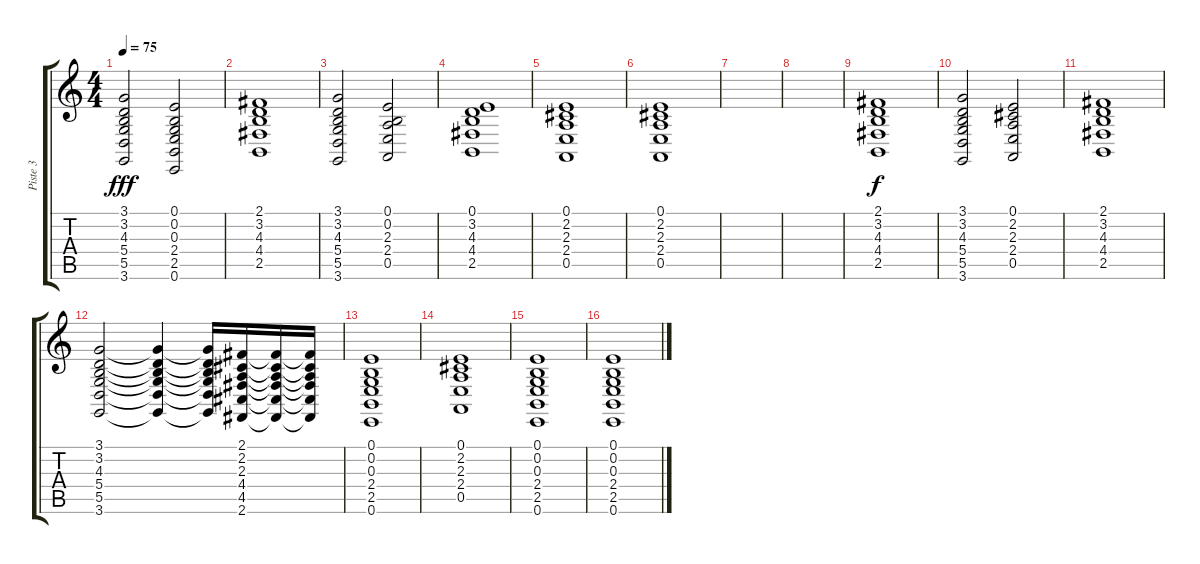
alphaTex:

\track ("Piste 3" "Piste 3") {instrument drawbarorgan}
\staff {score tabs}
\tuning (E4 B3 G3 D3 A2 E2) {hide}
\ts (4 4)
\tempo 75
\clef g2
\ks c
(3.1 3.2 4.3 5.4 5.5 3.6).2{dy fff} (0.1 0.2 0.3 2.4 2.5 0.6).2 |
(2.1 3.2 4.3 4.4 2.5).1 |
(3.1 3.2 4.3 5.4 5.5 3.6).2 (0.1 0.2 2.3 2.4 0.5).2 |
(0.1 3.2 4.3 4.4 2.5).1 |
(0.1 2.2 2.3 2.4 0.5).1 |
(0.1 2.2 2.3 2.4 0.5).1 |
|
|
(2.1 3.2 4.3 4.4 2.5).1{dy f} |
(3.1 3.2 4.3 5.4 5.5 3.6).2 (0.1 2.2 2.3 2.4 0.5).2 |
(2.1 3.2 4.3 4.4 2.5).1 |
(3.1 3.2 4.3 5.4 5.5 3.6).2 (3.1{t} 3.2{t} 4.3{t} 5.4{t} 5.5{t} 3.6{t}).4 (3.1{t} 3.2{t} 4.3{t} 5.4{t} 5.5{t} 3.6{t}).16 (2.1 2.2 2.3 4.4 4.5 2.6).16 (2.1{t} 2.2{t} 2.3{t} 4.4{t} 4.5{t} 2.6{t}).16 (2.1{t} 2.2{t} 2.3{t} 4.4{t} 4.5{t} 2.6{t}).16 |
(0.1 0.2 0.3 2.4 2.5 0.6).1 |
(0.1 2.2 2.3 2.4 0.5).1 |
(0.1 0.2 0.3 2.4 2.5 0.6).1 |
(0.1 0.2 0.3 2.4 2.5 0.6).1
